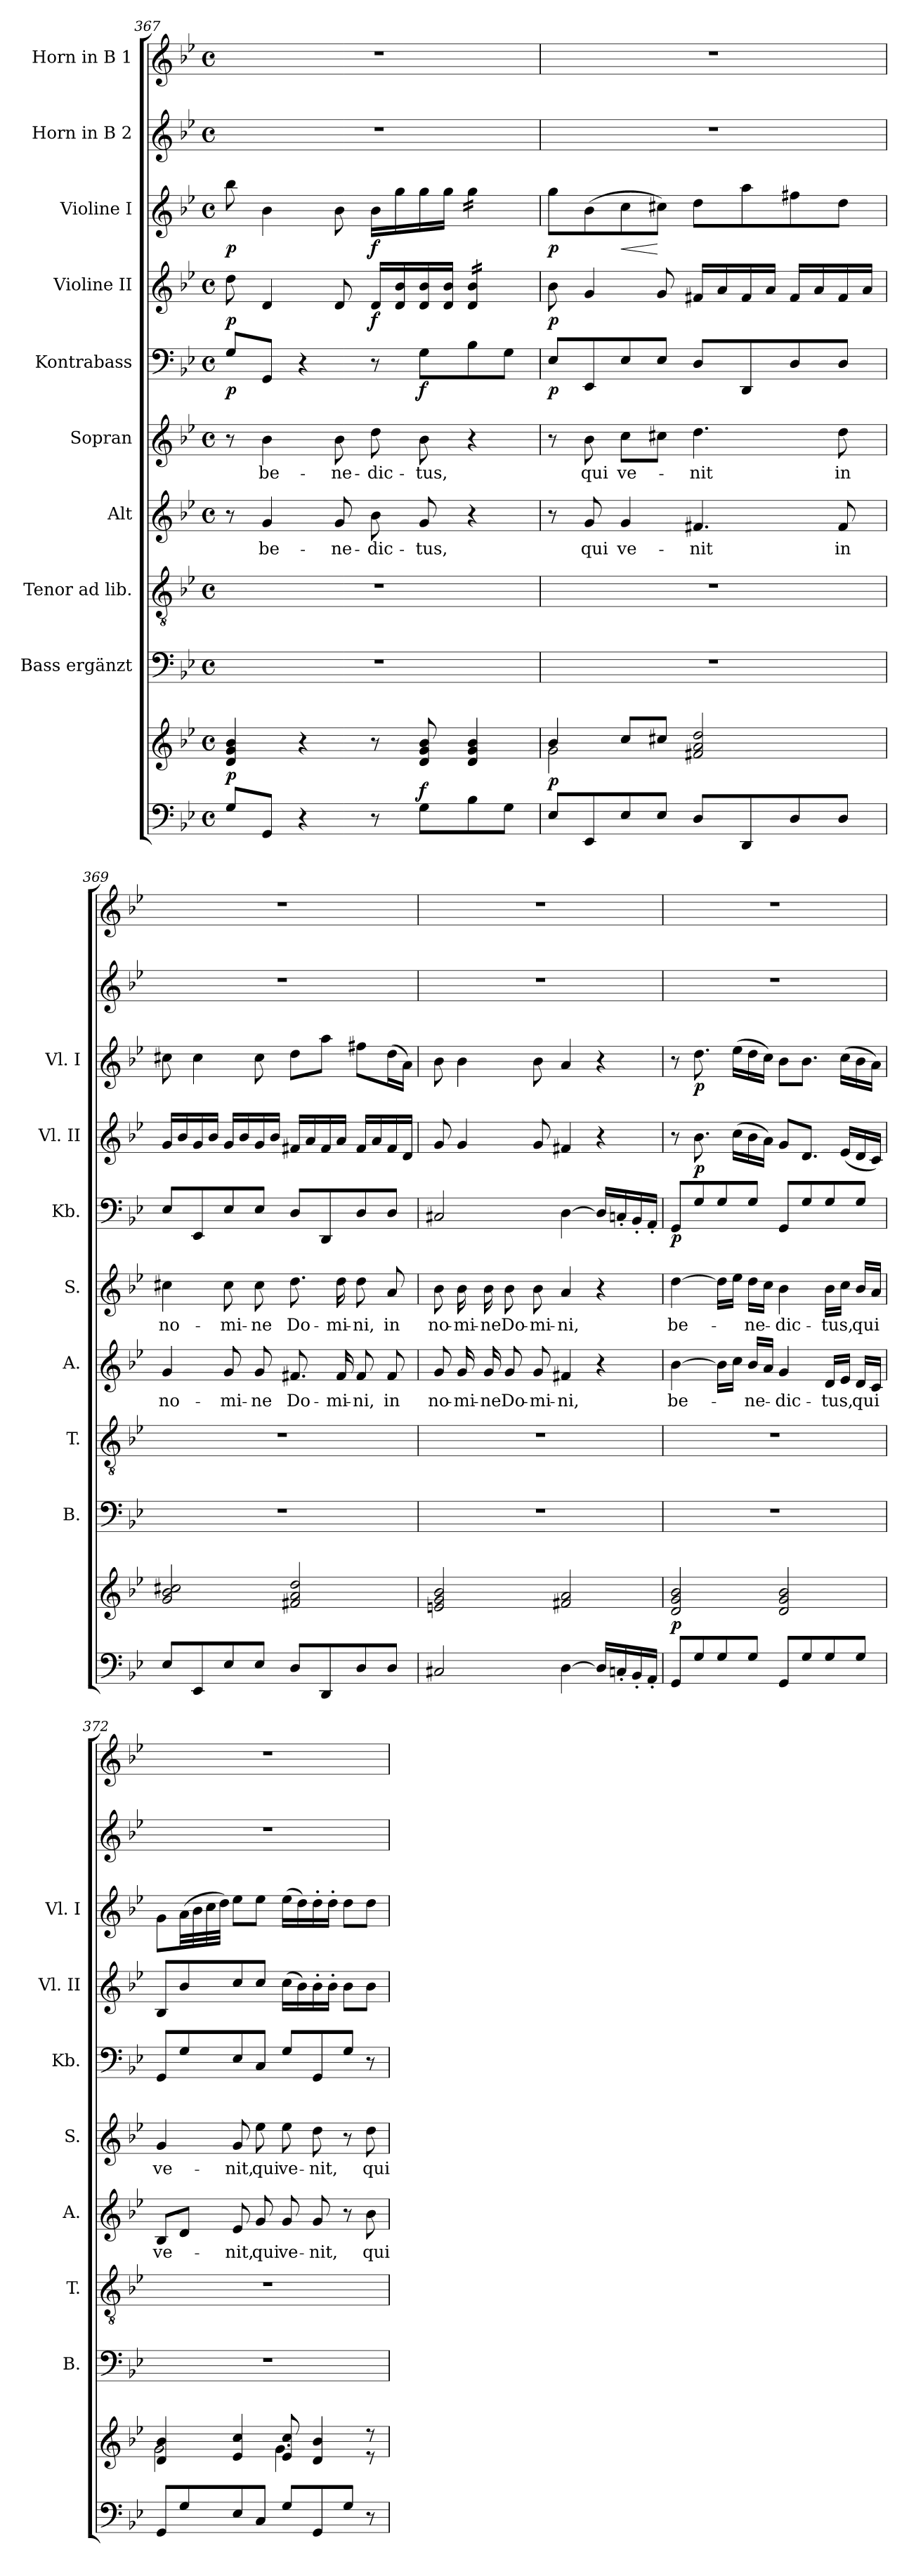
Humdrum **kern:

**kern	**kern	**dynam	**kern	**kern	**kern	**text	**kern	**text	**kern	**dynam	**kern	**dynam	**kern	**dynam	**kern	**kern
*part10	*part10	*part10	*part9	*part8	*part7	*part7	*part6	*part6	*part5	*part5	*part4	*part4	*part3	*part3	*part2	*part1
*staff11	*staff10	*staff10/11	*staff9	*staff8	*staff7	*staff7	*staff6	*staff6	*staff5	*staff5	*staff4	*staff4	*staff3	*staff3	*staff2	*staff1
*	*	*	*I"Bass ergänzt	*I"Tenor ad lib.	*I"Alt	*	*I"Sopran	*	*I"Kontrabass	*	*I"Violine II	*	*I"Violine I	*	*I"Horn in B 2	*I"Horn in B 1
*	*	*	*I'B.	*I'T.	*I'A.	*	*I'S.	*	*I'Kb.	*	*I'Vl. II	*	*I'Vl. I	*	*	*
!!LO:PB:g=z
*clefF4	*clefG2	*	*clefF4	*clefGv2	*clefG2	*	*clefG2	*	*clefF4	*	*clefG2	*	*clefG2	*	*clefG2	*clefG2
*	*	*	*	*	*	*	*	*	*ITrd7c12	*	*	*	*	*	*ITrd8c14	*ITrd8c14
*k[b-e-]	*k[b-e-]	*	*k[b-e-]	*k[b-e-]	*k[b-e-]	*	*k[b-e-]	*	*k[b-e-]	*	*k[b-e-]	*	*k[b-e-]	*	*k[b-e-]	*k[b-e-]
*B-:	*B-:	*	*B-:	*B-:	*B-:	*	*B-:	*	*B-:	*	*B-:	*	*B-:	*	*B-:	*B-:
*M4/4	*M4/4	*	*M4/4	*M4/4	*M4/4	*	*M4/4	*	*M4/4	*	*M4/4	*	*M4/4	*	*M4/4	*M4/4
*met(c)	*met(c)	*	*met(c)	*met(c)	*met(c)	*	*met(c)	*	*met(c)	*	*met(c)	*	*met(c)	*	*met(c)	*met(c)
=367	=367	=367	=367	=367	=367	=367	=367	=367	=367	=367	=367	=367	=367	=367	=367	=367
!	!	!LO:DY:a=2	!	!	!	!	!	!	!	!LO:DY:b	!	!LO:DY:b	!	!LO:DY:b	!	!
8G/L	4d/ 4g/ 4b-/	p	1r	1r	8r	.	8r	.	8GG/L	p	8dd\	p	8bb-\	p	1r	1r
!	!	!	!	!	!	!LO:LY:b	!	!LO:LY:b	!	!	!	!	!	!	!	!
8GG/J	.	.	.	.	4g/	be-	4b-\	be-	8GGG/J	.	4d/	.	4b-\	.	.	.
4r	4r	.	.	.	.	.	.	.	4r	.	.	.	.	.	.	.
!	!	!	!	!	!	!LO:LY:b	!	!LO:LY:b	!	!	!	!	!	!	!	!
.	.	.	.	.	8g/	-ne-	8b-\	-ne-	.	.	8d/	.	8b-\	.	.	.
!	!	!	!	!	!	!LO:LY:b	!	!LO:LY:b	!	!	!	!LO:DY:b	!	!LO:DY:b	!	!
8r	8r	.	.	.	8b-\	-dic-	8dd\	-dic-	8r	.	16d/LL	f	16b-\LL	f	.	.
.	.	.	.	.	.	.	.	.	.	.	16d/ 16b-/	.	16gg\	.	.	.
!	!	!LO:DY:a=2	!	!	!	!LO:LY:b	!	!LO:LY:b	!	!LO:DY:b	!	!	!	!	!	!
8G\L	8d/ 8g/ 8b-/	f	.	.	8g/	-tus,	8b-\	-tus,	8GG\L	f	16d/ 16b-/	.	16gg\	.	.	.
.	.	.	.	.	.	.	.	.	.	.	16d/ 16b-/JJ	.	16gg\JJ	.	.	.
*	*	*	*	*	*	*	*	*	*	*	*tremolo	*	*	*	*	*
*	*	*	*	*	*	*	*	*	*	*	*	*	*tremolo	*	*	*
8B-\	4d/ 4g/ 4b-/	.	.	.	4r	.	4r	.	8BB-\	.	16d/ 16b-/LL	.	16gg\LL	.	.	.
.	.	.	.	.	.	.	.	.	.	.	16d/ 16b-/	.	16gg\	.	.	.
8G\J	.	.	.	.	.	.	.	.	8GG\J	.	16d/ 16b-/	.	16gg\	.	.	.
.	.	.	.	.	.	.	.	.	.	.	16d/ 16b-/JJ	.	16gg\JJ	.	.	.
*	*	*	*	*	*	*	*	*	*	*	*	*	*Xtremolo	*	*	*
*	*	*	*	*	*	*	*	*	*	*	*Xtremolo	*	*	*	*	*
=368	=368	=368	=368	=368	=368	=368	=368	=368	=368	=368	=368	=368	=368	=368	=368	=368
*	*^	*	*	*	*	*	*	*	*	*	*	*	*	*	*	*
!	!	!	!LO:DY:a=2	!	!	!	!	!	!	!	!LO:DY:b	!	!LO:DY:b	!	!LO:DY:b	!	!
8E-/L	4b-/	2g\	p	1r	1r	8r	.	8r	.	8EE-/L	p	8b-\	p	8gg\L	p	1r	1r
!	!	!	!	!	!	!	!LO:LY:b	!	!LO:LY:b	!	!	!	!	!	!	!	!
8EE-/	.	.	.	.	.	8g/	qui	8b-\	qui	8EEE-/	.	4g/	.	(>8b-\	.	.	.
!	!	!	!	!	!	!	!LO:LY:b	!	!LO:LY:b	!	!	!	!	!	!LO:HP:b	!	!
8E-/	8cc/L	.	.	.	.	4g/	ve-	8cc\L	ve-	8EE-/	.	.	.	8cc\	<	.	.
8E-/J	8cc#X/J	.	.	.	.	.	.	8cc#X\J	.	8EE-/J	.	8g/	.	8cc#X\J)	[	.	.
!	!	!	!	!	!	!	!LO:LY:b	!	!LO:LY:b	!	!	!	!	!	!	!	!
8D/L	2f#X/ 2a/ 2dd/	2ryy	.	.	.	4.f#X/	-nit	4.dd\	-nit	8DD/L	.	16f#X/LL	.	8dd\L	.	.	.
.	.	.	.	.	.	.	.	.	.	.	.	16a/	.	.	.	.	.
8DD/	.	.	.	.	.	.	.	.	.	8DDD/	.	16f#/	.	8aa\	.	.	.
.	.	.	.	.	.	.	.	.	.	.	.	16a/JJ	.	.	.	.	.
8D/	.	.	.	.	.	.	.	.	.	8DD/	.	16f#/LL	.	8ff#X\	.	.	.
.	.	.	.	.	.	.	.	.	.	.	.	16a/	.	.	.	.	.
!	!	!	!	!	!	!	!LO:LY:b	!	!LO:LY:b	!	!	!	!	!	!	!	!
8D/J	.	.	.	.	.	8f#/	in	8dd\	in	8DD/J	.	16f#/	.	8dd\J	.	.	.
.	.	.	.	.	.	.	.	.	.	.	.	16a/JJ	.	.	.	.	.
*	*v	*v	*	*	*	*	*	*	*	*	*	*	*	*	*	*	*
=369	=369	=369	=369	=369	=369	=369	=369	=369	=369	=369	=369	=369	=369	=369	=369	=369
!	!	!	!	!	!	!LO:LY:b	!	!LO:LY:b	!	!	!	!	!	!	!	!
8E-/L	2g/ 2b-/ 2cc#X/	.	1r	1r	4g/	no-	4cc#X\	no-	8EE-/L	.	16g/LL	.	8cc#X\	.	1r	1r
.	.	.	.	.	.	.	.	.	.	.	16b-/	.	.	.	.	.
8EE-/	.	.	.	.	.	.	.	.	8EEE-/	.	16g/	.	4cc#\	.	.	.
.	.	.	.	.	.	.	.	.	.	.	16b-/JJ	.	.	.	.	.
!	!	!	!	!	!	!LO:LY:b	!	!LO:LY:b	!	!	!	!	!	!	!	!
8E-/	.	.	.	.	8g/	-mi-	8cc#\	-mi-	8EE-/	.	16g/LL	.	.	.	.	.
.	.	.	.	.	.	.	.	.	.	.	16b-/	.	.	.	.	.
!	!	!	!	!	!	!LO:LY:b	!	!LO:LY:b	!	!	!	!	!	!	!	!
8E-/J	.	.	.	.	8g/	-ne	8cc#\	-ne	8EE-/J	.	16g/	.	8cc#\	.	.	.
.	.	.	.	.	.	.	.	.	.	.	16b-/JJ	.	.	.	.	.
!	!	!	!	!	!	!LO:LY:b	!	!LO:LY:b	!	!	!	!	!	!	!	!
8D/L	2f#X/ 2a/ 2dd/	.	.	.	8.f#X/	Do-	8.dd\	Do-	8DD/L	.	16f#X/LL	.	8dd\L	.	.	.
.	.	.	.	.	.	.	.	.	.	.	16a/	.	.	.	.	.
8DD/	.	.	.	.	.	.	.	.	8DDD/	.	16f#/	.	8aa\J	.	.	.
!	!	!	!	!	!	!LO:LY:b	!	!LO:LY:b	!	!	!	!	!	!	!	!
.	.	.	.	.	16f#/	-mi-	16dd\	-mi-	.	.	16a/JJ	.	.	.	.	.
!	!	!	!	!	!	!LO:LY:b	!	!LO:LY:b	!	!	!	!	!	!	!	!
8D/	.	.	.	.	8f#/	-ni,	8dd\	-ni,	8DD/	.	16f#/LL	.	8ff#X\L	.	.	.
.	.	.	.	.	.	.	.	.	.	.	16a/	.	.	.	.	.
!	!	!	!	!	!	!LO:LY:b	!	!LO:LY:b	!	!	!	!	!	!	!	!
8D/J	.	.	.	.	8f#/	in	8a/	in	8DD/J	.	16f#/	.	(>16dd\L	.	.	.
.	.	.	.	.	.	.	.	.	.	.	16d/JJ	.	16a\JJ)	.	.	.
!!LO:PB:g=z
=370	=370	=370	=370	=370	=370	=370	=370	=370	=370	=370	=370	=370	=370	=370	=370	=370
!	!	!	!	!	!	!LO:LY:b	!	!LO:LY:b	!	!	!	!	!	!	!	!
2C#X/	2en/ 2g/ 2b-/	.	1r	1r	8g/	no-	8b-\	no-	2CC#X/	.	8g/	.	8b-\	.	1r	1r
!	!	!	!	!	!	!LO:LY:b	!	!LO:LY:b	!	!	!	!	!	!	!	!
.	.	.	.	.	16g/	-mi-	16b-\	-mi-	.	.	4g/	.	4b-\	.	.	.
!	!	!	!	!	!	!LO:LY:b	!	!LO:LY:b	!	!	!	!	!	!	!	!
.	.	.	.	.	16g/	-ne	16b-\	-ne	.	.	.	.	.	.	.	.
!	!	!	!	!	!	!LO:LY:b	!	!LO:LY:b	!	!	!	!	!	!	!	!
.	.	.	.	.	8g/	Do-	8b-\	Do-	.	.	.	.	.	.	.	.
!	!	!	!	!	!	!LO:LY:b	!	!LO:LY:b	!	!	!	!	!	!	!	!
.	.	.	.	.	8g/	-mi-	8b-\	-mi-	.	.	8g/	.	8b-\	.	.	.
!	!	!	!	!	!	!LO:LY:b	!	!LO:LY:b	!	!	!	!	!	!	!	!
[4D\	2f#X/ 2a/	.	.	.	4f#X/	-ni,	4a/	-ni,	[4DD\	.	4f#X/	.	4a/	.	.	.
16D/LL]	.	.	.	.	4r	.	4r	.	16DD/LL]	.	4r	.	4r	.	.	.
16Cn'</	.	.	.	.	.	.	.	.	16CCn'</	.	.	.	.	.	.	.
16BB-'</	.	.	.	.	.	.	.	.	16BBB-'</	.	.	.	.	.	.	.
16AA'</JJ	.	.	.	.	.	.	.	.	16AAA'</JJ	.	.	.	.	.	.	.
=371	=371	=371	=371	=371	=371	=371	=371	=371	=371	=371	=371	=371	=371	=371	=371	=371
!	!	!LO:DY:a=2	!	!	!	!LO:LY:b	!	!LO:LY:b	!	!LO:DY:b	!	!	!	!	!	!
8GG/L	2d/ 2g/ 2b-/	p	1r	1r	[4b-\	be-	[4dd\	be-	8GGG/L	p	8r	.	8r	.	1r	1r
!	!	!	!	!	!	!	!	!	!	!	!	!LO:DY:b	!	!LO:DY:b	!	!
8G/	.	.	.	.	.	.	.	.	8GG/	.	8.b-\	p	8.dd\	p	.	.
8G/	.	.	.	.	16b-\LL]	.	16dd\LL]	.	8GG/	.	.	.	.	.	.	.
.	.	.	.	.	16cc\JJ	.	16ee-\JJ	.	.	.	(>16cc\LL	.	(>16ee-\LL	.	.	.
!	!	!	!	!	!	!LO:LY:b	!	!LO:LY:b	!	!	!	!	!	!	!	!
8G/J	.	.	.	.	16b-/LL	-ne-	16dd\LL	-ne-	8GG/J	.	16b-\	.	16dd\	.	.	.
.	.	.	.	.	16a/JJ	.	16cc\JJ	.	.	.	16a\JJ)	.	16cc\JJ)	.	.	.
!	!	!	!	!	!	!LO:LY:b	!	!LO:LY:b	!	!	!	!	!	!	!	!
8GG/L	2d/ 2g/ 2b-/	.	.	.	4g/	-dic-	4b-\	-dic-	8GGG/L	.	8g/L	.	8b-\L	.	.	.
8G/	.	.	.	.	.	.	.	.	8GG/	.	8.d/J	.	8.b-\J	.	.	.
!	!	!	!	!	!	!LO:LY:b	!	!LO:LY:b	!	!	!	!	!	!	!	!
8G/	.	.	.	.	16d/LL	-tus,	16b-\LL	-tus,	8GG/	.	.	.	.	.	.	.
.	.	.	.	.	16e-/JJ	.	16cc\JJ	.	.	.	(<16e-/LL	.	(>16cc\LL	.	.	.
!	!	!	!	!	!	!LO:LY:b	!	!LO:LY:b	!	!	!	!	!	!	!	!
8G/J	.	.	.	.	16d/LL	qui	16b-/LL	qui	8GG/J	.	16d/	.	16b-\	.	.	.
.	.	.	.	.	16c/JJ	.	16a/JJ	.	.	.	16c/JJ)	.	16a\JJ)	.	.	.
=372	=372	=372	=372	=372	=372	=372	=372	=372	=372	=372	=372	=372	=372	=372	=372	=372
*	*^	*	*	*	*	*	*	*	*	*	*	*	*	*	*	*
!	!	!	!	!	!	!	!LO:LY:b	!	!LO:LY:b	!	!	!	!	!	!	!	!
8GG/L	4d/ 4b-/	2g\	.	1r	1r	8B-/L	ve-	4g/	ve-	8GGG/L	.	8B-/L	.	8g\L	.	1r	1r
8G/	.	.	.	.	.	8d/J	.	.	.	8GG/	.	8b-/	.	(>32a\LL	.	.	.
.	.	.	.	.	.	.	.	.	.	.	.	.	.	32b-\	.	.	.
.	.	.	.	.	.	.	.	.	.	.	.	.	.	32cc\	.	.	.
.	.	.	.	.	.	.	.	.	.	.	.	.	.	32dd\JJJ)	.	.	.
!	!	!	!	!	!	!	!LO:LY:b	!	!LO:LY:b	!	!	!	!	!	!	!	!
8E-/	4e-/ 4cc/	.	.	.	.	8e-/	-nit,	8g/	-nit,	8EE-/	.	8cc/	.	8ee-\L	.	.	.
!	!	!	!	!	!	!	!LO:LY:b	!	!LO:LY:b	!	!	!	!	!	!	!	!
8C/J	.	.	.	.	.	8g/	qui	8ee-\	qui	8CC/J	.	8cc/J	.	8ee-\J	.	.	.
!	!	!	!	!	!	!	!LO:LY:b	!	!LO:LY:b	!	!	!	!	!	!	!	!
8G/L	8e-/ 8cc/	4.g\	.	.	.	8g/	ve-	8ee-\	ve-	8GG/L	.	(>16cc\LL	.	(>16ee-\LL	.	.	.
.	.	.	.	.	.	.	.	.	.	.	.	16b-\)	.	16dd\)	.	.	.
!	!	!	!	!	!	!	!LO:LY:b	!	!LO:LY:b	!	!	!	!	!	!	!	!
8GG/	4d/ 4b-/	.	.	.	.	8g/	-nit,	8dd\	-nit,	8GGG/	.	16b-'>\	.	16dd'>\	.	.	.
.	.	.	.	.	.	.	.	.	.	.	.	16b-'>\JJ	.	16dd'>\JJ	.	.	.
8G/J	.	.	.	.	.	8r	.	8r	.	8GG/J	.	8b-\L	.	8dd\L	.	.	.
!	!	!	!	!	!	!	!LO:LY:b	!	!LO:LY:b	!	!	!	!	!	!	!	!
8r	8r	8r	.	.	.	8b-\	qui	8dd\	qui	8r	.	8b-\J	.	8dd\J	.	.	.
*	*v	*v	*	*	*	*	*	*	*	*	*	*	*	*	*	*	*
=	=	=	=	=	=	=	=	=	=	=	=	=	=	=	=	=
*-	*-	*-	*-	*-	*-	*-	*-	*-	*-	*-	*-	*-	*-	*-	*-	*-
